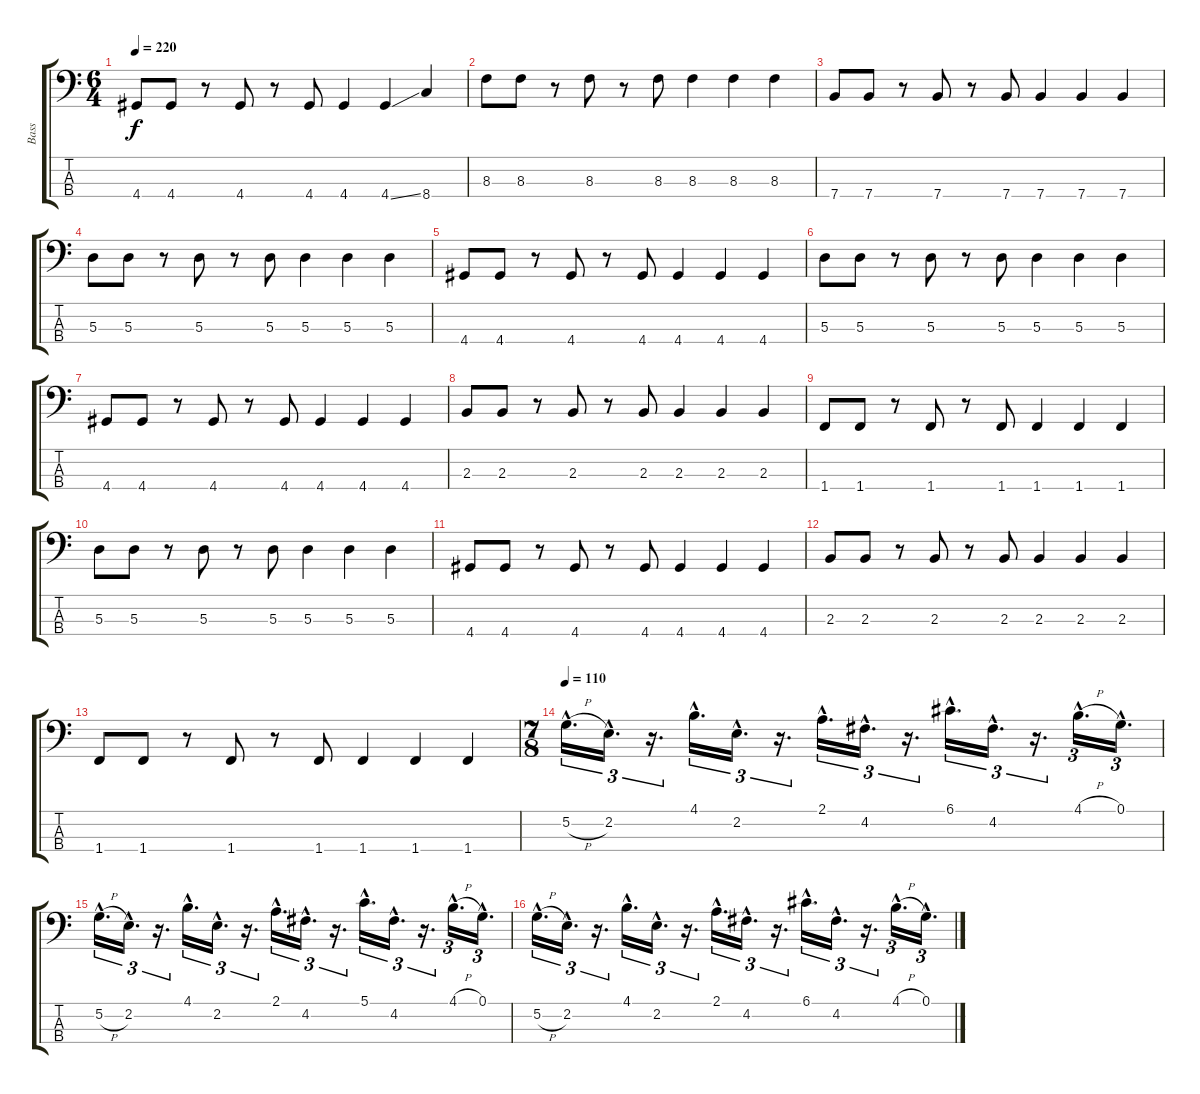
\track ("Bass" "Bass") {instrument electricbassfinger}
\staff {score tabs}
\tuning (G2 D2 A1 E1) {hide}
\ts (6 4)
\tempo 220
\clef f4
\ks c
4.4.8{dy f} 4.4.8 r.8 4.4.8 r.8 4.4.8 4.4.4 4.4{ss}.4 8.4.4 |
8.3.8 8.3.8 r.8 8.3.8 r.8 8.3.8 8.3.4 8.3.4 8.3.4 |
7.4.8 7.4.8 r.8 7.4.8 r.8 7.4.8 7.4.4 7.4.4 7.4.4 |
5.3.8 5.3.8 r.8 5.3.8 r.8 5.3.8 5.3.4 5.3.4 5.3.4 |
4.4.8 4.4.8 r.8 4.4.8 r.8 4.4.8 4.4.4 4.4.4 4.4.4 |
5.3.8 5.3.8 r.8 5.3.8 r.8 5.3.8 5.3.4 5.3.4 5.3.4 |
4.4.8 4.4.8 r.8 4.4.8 r.8 4.4.8 4.4.4 4.4.4 4.4.4 |
2.3.8 2.3.8 r.8 2.3.8 r.8 2.3.8 2.3.4 2.3.4 2.3.4 |
1.4.8 1.4.8 r.8 1.4.8 r.8 1.4.8 1.4.4 1.4.4 1.4.4 |
5.3.8 5.3.8 r.8 5.3.8 r.8 5.3.8 5.3.4 5.3.4 5.3.4 |
4.4.8 4.4.8 r.8 4.4.8 r.8 4.4.8 4.4.4 4.4.4 4.4.4 |
2.3.8 2.3.8 r.8 2.3.8 r.8 2.3.8 2.3.4 2.3.4 2.3.4 |
1.4.8 1.4.8 r.8 1.4.8 r.8 1.4.8 1.4.4 1.4.4 1.4.4 |
\ts (7 8)
\tempo 110
5.2{h hac}.16{d tu (3 2)} 2.2{hac}.16{d tu (3 2)} r.16{d tu (3 2)} 4.1{hac}.16{d tu (3 2)} 2.2{hac}.16{d tu (3 2)} r.16{d tu (3 2)} 2.1{hac}.16{d tu (3 2)} 4.2{hac}.16{d tu (3 2)} r.16{d tu (3 2)} 6.1{hac}.16{d tu (3 2)} 4.2{hac}.16{d tu (3 2)} r.16{d tu (3 2)} 4.1{h hac}.16{d tu (3 2)} 0.1{hac}.16{d tu (3 2)} |
5.2{h hac}.16{d tu (3 2)} 2.2{hac}.16{d tu (3 2)} r.16{d tu (3 2)} 4.1{hac}.16{d tu (3 2)} 2.2{hac}.16{d tu (3 2)} r.16{d tu (3 2)} 2.1{hac}.16{d tu (3 2)} 4.2{hac}.16{d tu (3 2)} r.16{d tu (3 2)} 5.1{hac}.16{d tu (3 2)} 4.2{hac}.16{d tu (3 2)} r.16{d tu (3 2)} 4.1{h hac}.16{d tu (3 2)} 0.1{hac}.16{d tu (3 2)} |
5.2{h hac}.16{d tu (3 2)} 2.2{hac}.16{d tu (3 2)} r.16{d tu (3 2)} 4.1{hac}.16{d tu (3 2)} 2.2{hac}.16{d tu (3 2)} r.16{d tu (3 2)} 2.1{hac}.16{d tu (3 2)} 4.2{hac}.16{d tu (3 2)} r.16{d tu (3 2)} 6.1{hac}.16{d tu (3 2)} 4.2{hac}.16{d tu (3 2)} r.16{d tu (3 2)} 4.1{h hac}.16{d tu (3 2)} 0.1{hac}.16{d tu (3 2)}
